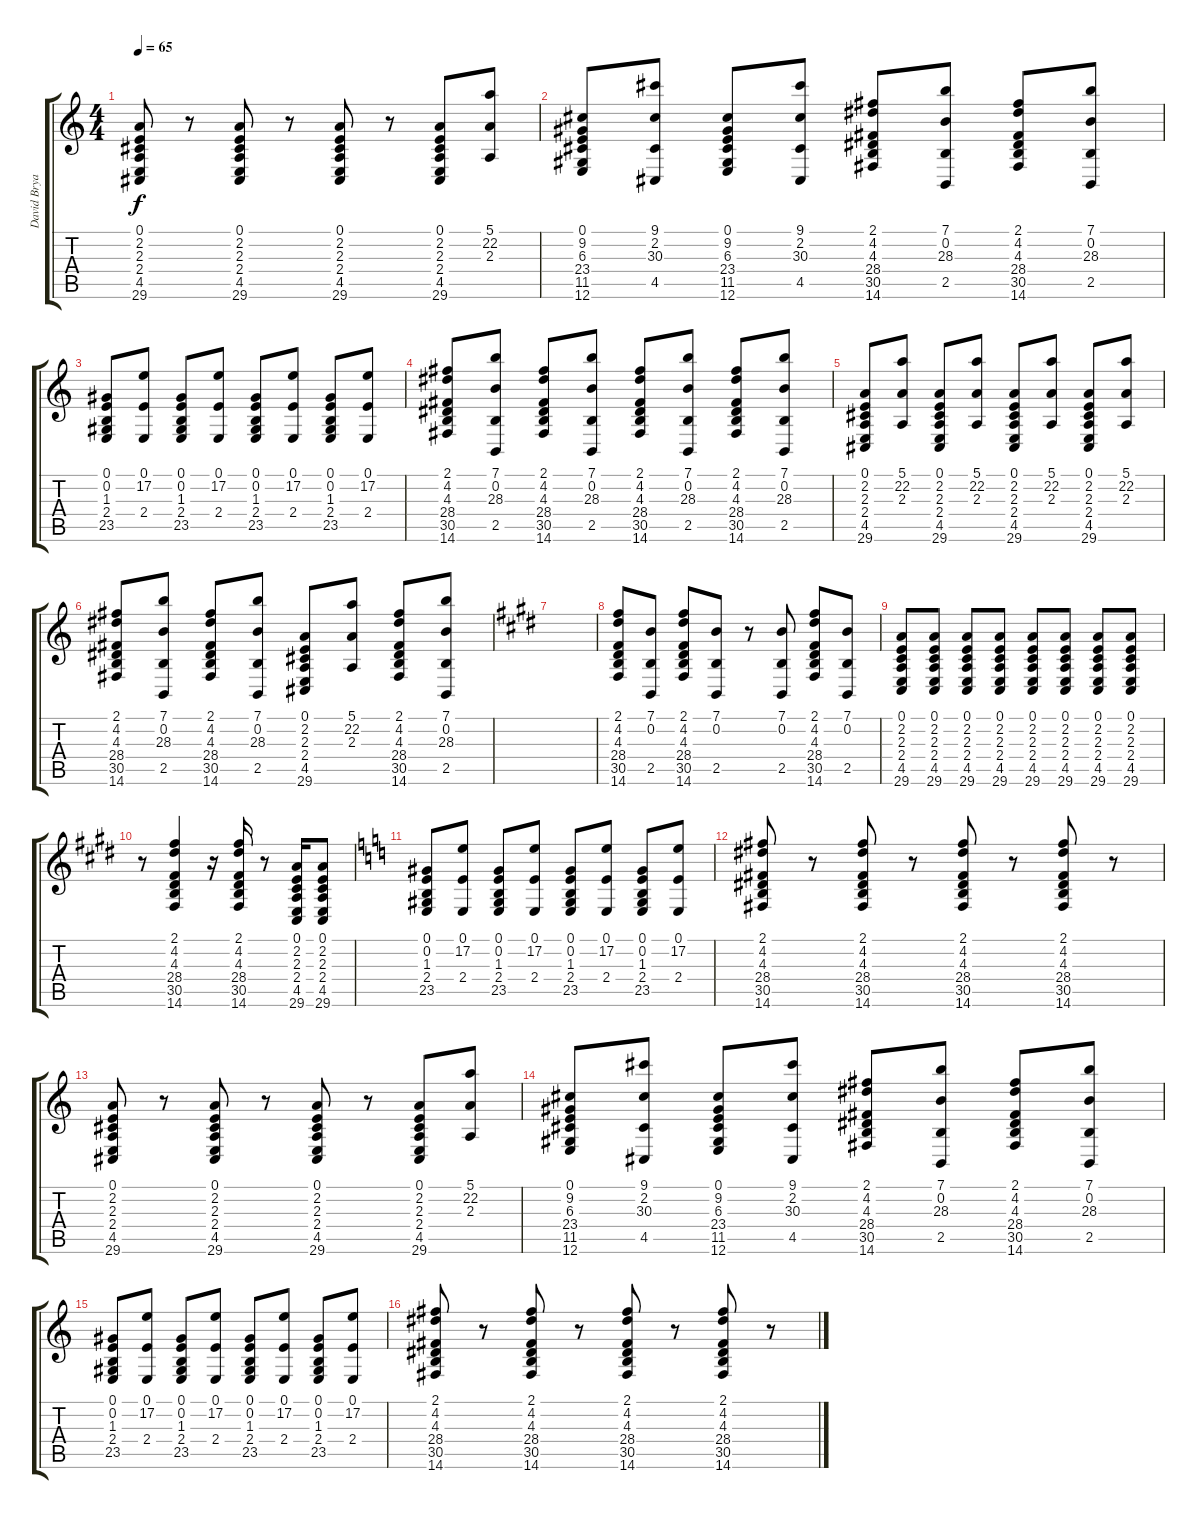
\track ("David Bryan" "David Brya") {instrument acousticgrandpiano bank 66}
\staff {score tabs}
\tuning (E4 B3 G3 D3 A2 E2) {hide}
\ts (4 4)
\tempo 65
\clef g2
\ks c
(0.1 2.2 2.3 2.4 4.5 29.6).8{dy f} r.8 (0.1 2.2 2.3 2.4 4.5 29.6).8 r.8 (0.1 2.2 2.3 2.4 4.5 29.6).8 r.8 (0.1 2.2 2.3 2.4 4.5 29.6).8 (5.1 22.2 2.3).8 |
(0.1 9.2 6.3 23.4 11.5 12.6).8 (9.1 2.2 30.3 4.5).8 (0.1 9.2 6.3 23.4 11.5 12.6).8 (9.1 2.2 30.3 4.5).8 (2.1 4.2 4.3 28.4 30.5 14.6).8 (7.1 0.2 28.3 2.5).8 (2.1 4.2 4.3 28.4 30.5 14.6).8 (7.1 0.2 28.3 2.5).8 |
(0.1 0.2 1.3 2.4 23.5).8 (0.1 17.2 2.4).8 (0.1 0.2 1.3 2.4 23.5).8 (0.1 17.2 2.4).8 (0.1 0.2 1.3 2.4 23.5).8 (0.1 17.2 2.4).8 (0.1 0.2 1.3 2.4 23.5).8 (0.1 17.2 2.4).8 |
(2.1 4.2 4.3 28.4 30.5 14.6).8 (7.1 0.2 28.3 2.5).8 (2.1 4.2 4.3 28.4 30.5 14.6).8 (7.1 0.2 28.3 2.5).8 (2.1 4.2 4.3 28.4 30.5 14.6).8 (7.1 0.2 28.3 2.5).8 (2.1 4.2 4.3 28.4 30.5 14.6).8 (7.1 0.2 28.3 2.5).8 |
(0.1 2.2 2.3 2.4 4.5 29.6).8 (5.1 22.2 2.3).8 (0.1 2.2 2.3 2.4 4.5 29.6).8 (5.1 22.2 2.3).8 (0.1 2.2 2.3 2.4 4.5 29.6).8 (5.1 22.2 2.3).8 (0.1 2.2 2.3 2.4 4.5 29.6).8 (5.1 22.2 2.3).8 |
(2.1 4.2 4.3 28.4 30.5 14.6).8 (7.1 0.2 28.3 2.5).8 (2.1 4.2 4.3 28.4 30.5 14.6).8 (7.1 0.2 28.3 2.5).8 (0.1 2.2 2.3 2.4 4.5 29.6).8 (5.1 22.2 2.3).8 (2.1 4.2 4.3 28.4 30.5 14.6).8 (7.1 0.2 28.3 2.5).8 |
\ks e
|
(2.1 4.2 4.3 28.4 30.5 14.6).8 (7.1 0.2 2.5).8 (2.1 4.2 4.3 28.4 30.5 14.6).8 (7.1 0.2 2.5).8 r.8 (7.1 0.2 2.5).8 (2.1 4.2 4.3 28.4 30.5 14.6).8 (7.1 0.2 2.5).8 |
(0.1 2.2 2.3 2.4 4.5 29.6).8 (0.1 2.2 2.3 2.4 4.5 29.6).8 (0.1 2.2 2.3 2.4 4.5 29.6).8 (0.1 2.2 2.3 2.4 4.5 29.6).8 (0.1 2.2 2.3 2.4 4.5 29.6).8 (0.1 2.2 2.3 2.4 4.5 29.6).8 (0.1 2.2 2.3 2.4 4.5 29.6).8 (0.1 2.2 2.3 2.4 4.5 29.6).8 |
r.8 (2.1 4.2 4.3 28.4 30.5 14.6).4 r.16 (2.1 4.2 4.3 28.4 30.5 14.6).16 r.8 (0.1 2.2 2.3 2.4 4.5 29.6).16 (0.1 2.2 2.3 2.4 4.5 29.6).8 |
\ks c
(0.1 0.2 1.3 2.4 23.5).8 (0.1 17.2 2.4).8 (0.1 0.2 1.3 2.4 23.5).8 (0.1 17.2 2.4).8 (0.1 0.2 1.3 2.4 23.5).8 (0.1 17.2 2.4).8 (0.1 0.2 1.3 2.4 23.5).8 (0.1 17.2 2.4).8 |
(2.1 4.2 4.3 28.4 30.5 14.6).8 r.8 (2.1 4.2 4.3 28.4 30.5 14.6).8 r.8 (2.1 4.2 4.3 28.4 30.5 14.6).8 r.8 (2.1 4.2 4.3 28.4 30.5 14.6).8 r.8 |
(0.1 2.2 2.3 2.4 4.5 29.6).8 r.8 (0.1 2.2 2.3 2.4 4.5 29.6).8 r.8 (0.1 2.2 2.3 2.4 4.5 29.6).8 r.8 (0.1 2.2 2.3 2.4 4.5 29.6).8 (5.1 22.2 2.3).8 |
(0.1 9.2 6.3 23.4 11.5 12.6).8 (9.1 2.2 30.3 4.5).8 (0.1 9.2 6.3 23.4 11.5 12.6).8 (9.1 2.2 30.3 4.5).8 (2.1 4.2 4.3 28.4 30.5 14.6).8 (7.1 0.2 28.3 2.5).8 (2.1 4.2 4.3 28.4 30.5 14.6).8 (7.1 0.2 28.3 2.5).8 |
(0.1 0.2 1.3 2.4 23.5).8 (0.1 17.2 2.4).8 (0.1 0.2 1.3 2.4 23.5).8 (0.1 17.2 2.4).8 (0.1 0.2 1.3 2.4 23.5).8 (0.1 17.2 2.4).8 (0.1 0.2 1.3 2.4 23.5).8 (0.1 17.2 2.4).8 |
(2.1 4.2 4.3 28.4 30.5 14.6).8 r.8 (2.1 4.2 4.3 28.4 30.5 14.6).8 r.8 (2.1 4.2 4.3 28.4 30.5 14.6).8 r.8 (2.1 4.2 4.3 28.4 30.5 14.6).8 r.8
